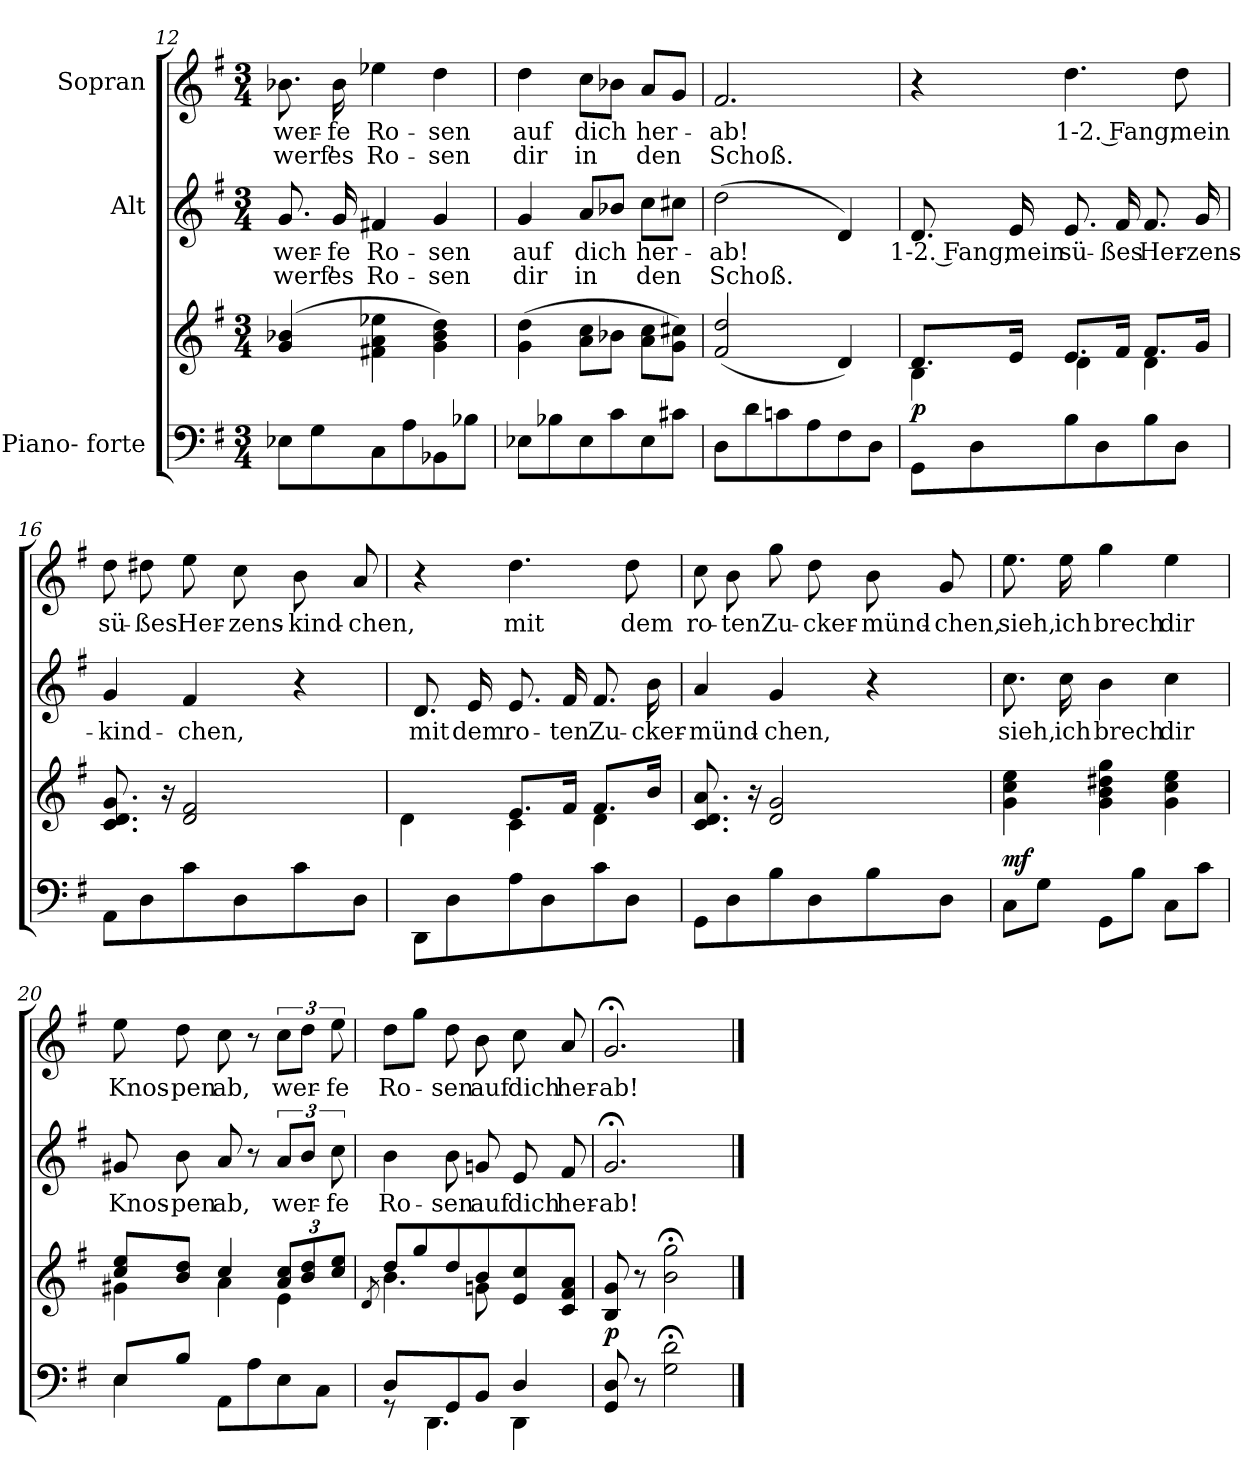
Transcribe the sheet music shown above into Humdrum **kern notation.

**kern	**kern	**dynam	**kern	**text	**text	**kern	**text	**text
*part3	*part3	*part3	*part2	*part2	*part2	*part1	*part1	*part1
*staff4	*staff3	*staff3/4	*staff2	*staff2	*staff2	*staff1	*staff1	*staff1
*I"Piano- forte	*	*	*I"Alt	*	*	*I"Sopran	*	*
!!LO:PB:g=z
*clefF4	*clefG2	*	*clefG2	*	*	*clefG2	*	*
*k[f#]	*k[f#]	*	*k[f#]	*	*	*k[f#]	*	*
*M3/4	*M3/4	*	*M3/4	*	*	*M3/4	*	*
=12	=12	=12	=12	=12	=12	=12	=12	=12
!	!	!	!	!LO:LY:b	!LO:LY:b	!	!LO:LY:b	!LO:LY:b
8E-X\L	(4g/ 4b-X/	.	8.g/	wer-	werf'	8.b-X\	wer-	werf'
8G\	.	.	.	.	.	.	.	.
!	!	!	!	!LO:LY:b	!LO:LY:b	!	!LO:LY:b	!LO:LY:b
.	.	.	16g/	-fe	es	16b-\	-fe	es
!	!	!	!	!LO:LY:b	!LO:LY:b	!	!LO:LY:b	!LO:LY:b
8C\	4f#X\ 4a\ 4ee-X\	.	4f#X/	Ro-	Ro-	4ee-X\	Ro-	Ro-
8A\	.	.	.	.	.	.	.	.
!	!	!	!	!LO:LY:b	!LO:LY:b	!	!LO:LY:b	!LO:LY:b
8BB-X\	4g\ 4b-\ 4dd\)	.	4g/	-sen	-sen	4dd\	-sen	-sen
8B-X\J	.	.	.	.	.	.	.	.
=13	=13	=13	=13	=13	=13	=13	=13	=13
!	!	!	!	!LO:LY:b	!LO:LY:b	!	!LO:LY:b	!LO:LY:b
8E-X\L	(4g\ 4dd\	.	4g/	auf	dir	4dd\	auf	dir
8B-X\	.	.	.	.	.	.	.	.
!	!	!	!	!LO:LY:b	!LO:LY:b	!	!LO:LY:b	!LO:LY:b
8E-\	8a\ 8cc\L	.	8a/L	dich	in	8cc\L	dich	in
8c\	8b-X\J	.	8b-X/J	.	.	8b-X\J	.	.
!	!	!	!	!LO:LY:b	!LO:LY:b	!	!LO:LY:b	!LO:LY:b
8E-\	8a\ 8cc\L	.	8cc\L	her-	den	8a/L	her-	den
8c#X\J	8g\ 8cc#X\J)	.	8cc#X\J	.	.	8g/J	.	.
=14	=14	=14	=14	=14	=14	=14	=14	=14
!	!	!	!	!LO:LY:b	!LO:LY:b	!	!LO:LY:b	!LO:LY:b
8D\L	(>2f#/ 2dd/	.	(2dd\	-ab!	Schoß.	2.f#/	-ab!	Schoß.
8d\	.	.	.	.	.	.	.	.
8cn\	.	.	.	.	.	.	.	.
8A\	.	.	.	.	.	.	.	.
8F#\	4d/)	.	4d/)	.	.	.	.	.
8D\J	.	.	.	.	.	.	.	.
=15	=15	=15	=15	=15	=15	=15	=15	=15
*	*^	*	*	*	*	*	*	*
!	!	!	!LO:DY:a=2	!	!LO:LY:b	!	!	!	!
8GG\L	8.d/L	4B\	p	8.d/	1-2. Fang,	.	4r	.	.
8D\	.	.	.	.	.	.	.	.	.
!	!	!	!	!	!LO:LY:b	!	!	!	!
.	16e/Jk	.	.	16e/	mein	.	.	.	.
!	!	!	!	!	!LO:LY:b	!	!	!LO:LY:b	!
8B\	8.e/L	4d\	.	8.e/	sü-	.	4.dd\	1-2. Fang,	.
8D\	.	.	.	.	.	.	.	.	.
!	!	!	!	!	!LO:LY:b	!	!	!	!
.	16f#/Jk	.	.	16f#/	-ßes	.	.	.	.
!	!	!	!	!	!LO:LY:b	!	!	!	!
8B\	8.f#/L	4d\	.	8.f#/	Her-	.	.	.	.
!	!	!	!	!	!	!	!	!LO:LY:b	!
8D\J	.	.	.	.	.	.	8dd\	mein	.
!	!	!	!	!	!LO:LY:b	!	!	!	!
.	16g/Jk	.	.	16g/	-zens-	.	.	.	.
*	*v	*v	*	*	*	*	*	*	*
!!LO:LB:g=z
=16	=16	=16	=16	=16	=16	=16	=16	=16
!	!	!	!	!LO:LY:b	!	!	!LO:LY:b	!
8AA\L	8.c/ 8.d/ 8.g/	.	4g/	-kind-	.	8dd\	sü-	.
!	!	!	!	!	!	!	!LO:LY:b	!
8D\	.	.	.	.	.	8dd#X\	-ßes	.
.	16r	.	.	.	.	.	.	.
!	!	!	!	!LO:LY:b	!	!	!LO:LY:b	!
8c\	2d/ 2f#/	.	4f#/	-chen,	.	8ee\	Her-	.
!	!	!	!	!	!	!	!LO:LY:b	!
8D\	.	.	.	.	.	8cc\	-zens-	.
!	!	!	!	!	!	!	!LO:LY:b	!
8c\	.	.	4r	.	.	8b\	-kind-	.
!	!	!	!	!	!	!	!LO:LY:b	!
8D\J	.	.	.	.	.	8a/	-chen,	.
=17	=17	=17	=17	=17	=17	=17	=17	=17
*	*^	*	*	*	*	*	*	*
!	!	!	!	!	!LO:LY:b	!	!	!	!
8DD\L	8.d/Lyy	4d\	.	8.d/	mit	.	4r	.	.
8D\	.	.	.	.	.	.	.	.	.
!	!	!	!	!	!LO:LY:b	!	!	!	!
.	16e/Jk	.	.	16e/	dem	.	.	.	.
!	!	!	!	!	!LO:LY:b	!	!	!LO:LY:b	!
8A\	8.e/L	4c\	.	8.e/	ro-	.	4.dd\	mit	.
8D\	.	.	.	.	.	.	.	.	.
!	!	!	!	!	!LO:LY:b	!	!	!	!
.	16f#/Jk	.	.	16f#/	-ten	.	.	.	.
!	!	!	!	!	!LO:LY:b	!	!	!	!
8c\	8.f#/L	4d\	.	8.f#/	Zu-	.	.	.	.
!	!	!	!	!	!	!	!	!LO:LY:b	!
8D\J	.	.	.	.	.	.	8dd\	dem	.
!	!	!	!	!	!LO:LY:b	!	!	!	!
.	16b/Jk	.	.	16b\	-cker-	.	.	.	.
*	*v	*v	*	*	*	*	*	*	*
=18	=18	=18	=18	=18	=18	=18	=18	=18
!	!	!	!	!LO:LY:b	!	!	!LO:LY:b	!
8GG\L	8.c/ 8.d/ 8.a/	.	4a/	-münd-	.	8cc\	ro-	.
!	!	!	!	!	!	!	!LO:LY:b	!
8D\	.	.	.	.	.	8b\	-ten	.
.	16r	.	.	.	.	.	.	.
!	!	!	!	!LO:LY:b	!	!	!LO:LY:b	!
8B\	2d/ 2g/	.	4g/	-chen,	.	8gg\	Zu-	.
!	!	!	!	!	!	!	!LO:LY:b	!
8D\	.	.	.	.	.	8dd\	-cker-	.
!	!	!	!	!	!	!	!LO:LY:b	!
8B\	.	.	4r	.	.	8b\	-münd-	.
!	!	!	!	!	!	!	!LO:LY:b	!
8D\J	.	.	.	.	.	8g/	-chen,	.
!!LO:LB:g=z
=19	=19	=19	=19	=19	=19	=19	=19	=19
!	!	!LO:DY:a=2	!	!LO:LY:b	!	!	!LO:LY:b	!
8C\L	4g\ 4cc\ 4ee\	mf	8.cc\	sieh,	.	8.ee\	sieh,	.
8G\J	.	.	.	.	.	.	.	.
!	!	!	!	!LO:LY:b	!	!	!LO:LY:b	!
.	.	.	16cc\	ich	.	16ee\	ich	.
!	!	!	!	!LO:LY:b	!	!	!LO:LY:b	!
8GG\L	4g\ 4b\ 4dd#X\ 4gg\	.	4b\	brech	.	4gg\	brech	.
8B\J	.	.	.	.	.	.	.	.
!	!	!	!	!LO:LY:b	!	!	!LO:LY:b	!
8C\L	4g\ 4cc\ 4ee\	.	4cc\	dir	.	4ee\	dir	.
8c\J	.	.	.	.	.	.	.	.
=20	=20	=20	=20	=20	=20	=20	=20	=20
*^	*^	*	*	*	*	*	*	*
!	!	!	!	!	!	!LO:LY:b	!	!	!LO:LY:b	!
8E/L	4E\	8cc/ 8ee/L	4g#X\	.	8g#X/	Knos-	.	8ee\	Knos-	.
!	!	!	!	!	!	!LO:LY:b	!	!	!LO:LY:b	!
8B/J	.	8b/ 8dd/J	.	.	8b\	-pen	.	8dd\	-pen	.
!	!	!	!	!	!	!LO:LY:b	!	!	!LO:LY:b	!
8AA\L	2ryy	4cc/	4a\	.	8a/	ab,	.	8cc\	ab,	.
8A\	.	.	.	.	8r	.	.	8r	.	.
*	*	*Xbrackettup	*	*	*	*	*	*	*	*
!	!	!	!	!	!	!LO:LY:b	!	!	!LO:LY:b	!
8E\	.	12a/ 12cc/L	4e\	.	12a/L	wer-	.	12cc\L	wer-	.
.	.	12b/ 12dd/	.	.	12b/J	.	.	12dd\J	.	.
8C\J	.	.	.	.	.	.	.	.	.	.
!	!	!	!	!	!	!LO:LY:b	!	!	!LO:LY:b	!
.	.	12cc/ 12ee/J	.	.	12cc\	-fe	.	12ee\	-fe	.
=21	=21	=21	=21	=21	=21	=21	=21	=21	=21	=21
.	.	8qd/	.	.	.	.	.	.	.	.
!	!	!	!	!	!	!LO:LY:b	!	!	!LO:LY:b	!
8D/L	8r	8dd/L	4.b\	.	4b\	Ro-	.	8dd\L	Ro-	.
8DD/yy	4.DD\	8gg/	.	.	.	.	.	8gg\J	.	.
!	!	!	!	!	!	!LO:LY:b	!	!	!LO:LY:b	!
8GG/	.	8dd/	.	.	8b\	-sen	.	8dd\	-sen	.
!	!	!	!	!	!	!LO:LY:b	!	!	!LO:LY:b	!
8BB/J	.	8b/	8gn\	.	8gn/	auf	.	8b\	auf	.
!	!	!	!	!	!	!LO:LY:b	!	!	!LO:LY:b	!
4D/	4DD\	8e/ 8cc/	4ryy	.	8e/	dich	.	8cc\	dich	.
!	!	!	!	!	!	!LO:LY:b	!	!	!LO:LY:b	!
.	.	8c/ 8f#/ 8a/J	.	.	8f#/	her-	.	8a/	her-	.
*v	*v	*	*	*	*	*	*	*	*	*
*	*v	*v	*	*	*	*	*	*	*
=22	=22	=22	=22	=22	=22	=22	=22	=22
!	!	!LO:DY:a=2	!	!LO:LY:b	!	!	!LO:LY:b	!
8GG/ 8D/	8B/ 8g/	p	2.g;</	-ab!	.	2.g;</	-ab!	.
8r	8r	.	.	.	.	.	.	.
2G\; 2d\;	2b\;< 2gg\;<	.	.	.	.	.	.	.
==	==	==	==	==	==	==	==	==
*-	*-	*-	*-	*-	*-	*-	*-	*-
